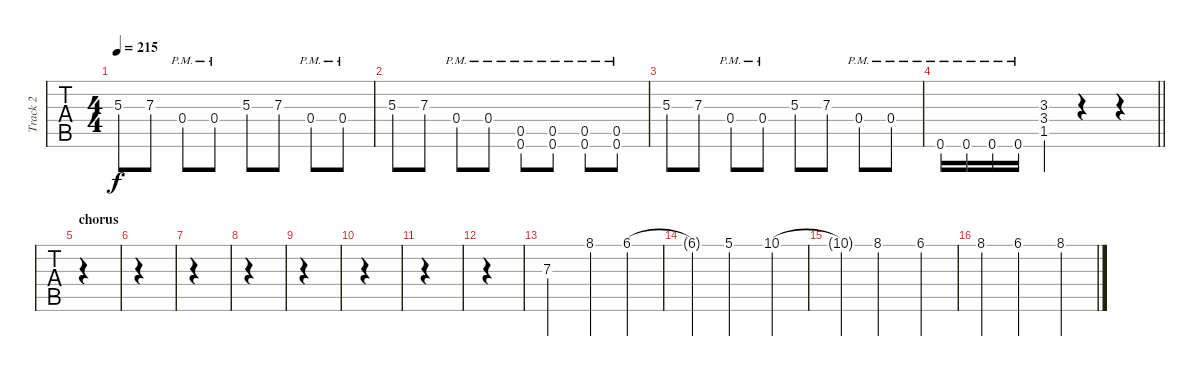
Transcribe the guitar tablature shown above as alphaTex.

\track ("Track 2" "Track 2") {instrument distortionguitar}
\staff {tabs}
\tuning (C4 G3 Eb3 Bb2 F2 Bb1) {hide}
\ts (4 4)
\tempo 215
\clef f4
\ks c
5.3.8{dy f} 7.3.8 0.4{pm}.8 0.4{pm}.8 5.3.8 7.3.8 0.4{pm}.8 0.4{pm}.8 |
5.3.8 7.3.8 0.4{pm}.8 0.4{pm}.8 (0.5{pm} 0.6{pm}).8 (0.5{pm} 0.6{pm}).8 (0.5{pm} 0.6{pm}).8 (0.5{pm} 0.6{pm}).8 |
5.3.8 7.3.8 0.4{pm}.8 0.4{pm}.8 5.3.8 7.3.8 0.4{pm}.8 0.4{pm}.8 |
\barLineRight lightlight
0.6{pm}.16 0.6{pm}.16 0.6{pm}.16 0.6{pm}.16 (3.3 3.4 1.5).4 r.4 r.4 |
\section ("" "chorus")
|
|
|
|
|
|
|
|
7.3.2 8.1.4 6.1.4 |
6.1{t}.4 5.1.2 10.1.4 |
10.1{t}.4 8.1.2 6.1.4 |
8.1.4 6.1.2 8.1.4
